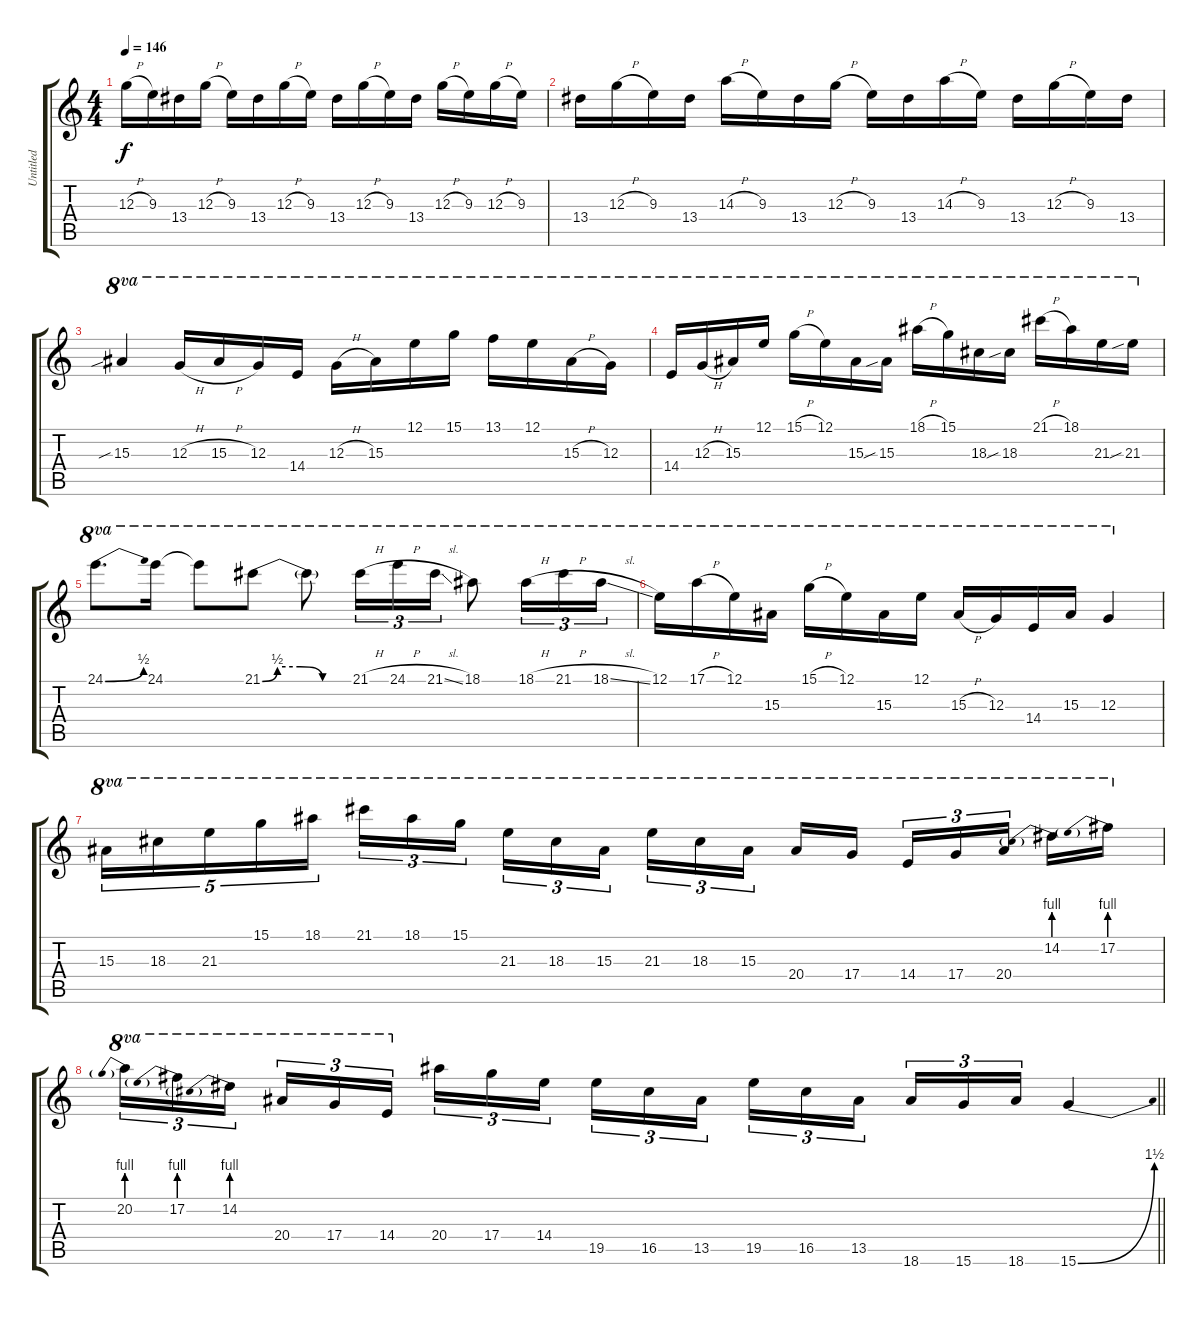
\track ("Untitled" "Untitled") {instrument overdrivenguitar}
\staff {score tabs}
\tuning (E4 B3 G3 D3 A2 E2) {hide}
\ts (4 4)
\tempo 146
\clef g2
\ks c
12.3{h}.16{dy f} 9.3.16 13.4.16 12.3{h}.16 9.3.16 13.4.16 12.3{h}.16 9.3.16 13.4.16 12.3{h}.16 9.3.16 13.4.16 12.3{h}.16 9.3.16 12.3{h}.16 9.3.16 |
13.4.16 12.3{h}.16 9.3.16 13.4.16 14.3{h}.16 9.3.16 13.4.16 12.3{h}.16 9.3.16 13.4.16 14.3{h}.16 9.3.16 13.4.16 12.3{h}.16 9.3.16 13.4.16 |
15.3{sib}.4{ot 8va} 12.3{h}.16{ot 8va} 15.3{h}.16{ot 8va} 12.3.16{ot 8va} 14.4.16{ot 8va} 12.3{h}.16{ot 8va} 15.3.16{ot 8va} 12.1.16{ot 8va} 15.1.16{ot 8va} 13.1.16{ot 8va} 12.1.16{ot 8va} 15.3{h}.16{ot 8va} 12.3.16{ot 8va} |
14.4.16{ot 8va} 12.3{h}.16{ot 8va} 15.3.16{ot 8va} 12.1.16{ot 8va} 15.1{h}.16{ot 8va} 12.1.16{ot 8va} 15.3.16{ot 8va} 15.3{sib}.16{ot 8va} 18.1{h}.16{ot 8va} 15.1.16{ot 8va} 18.3.16{ot 8va} 18.3{sib}.16{ot 8va} 21.1{h}.16{ot 8va} 18.1.16{ot 8va} 21.3.16{ot 8va} 21.3{sib}.16{ot 8va} |
24.1{be (bend 0 0 60 2)}.8{d ot 8va} 24.1.16{ot 8va} 24.1{t}.8{ot 8va} 21.1{be (custom 0 0 10 2 25 2 40 0 60 0)}.8{ot 8va} 21.1{t}.8{ot 8va} 21.1{h}.16{tu (3 2) ot 8va} 24.1{h}.16{tu (3 2) ot 8va} 21.1{sl}.16{tu (3 2) ot 8va} 18.1.8{ot 8va} 18.1{h}.16{tu (3 2) ot 8va} 21.1{h}.16{tu (3 2) ot 8va} 18.1{sl}.16{tu (3 2) ot 8va} |
12.1.16{ot 8va} 17.1{h}.16{ot 8va} 12.1.16{ot 8va} 15.3.16{ot 8va} 15.1{h}.16{ot 8va} 12.1.16{ot 8va} 15.3.16{ot 8va} 12.1.16{ot 8va} 15.3{h}.16{ot 8va} 12.3.16{ot 8va} 14.4.16{ot 8va} 15.3.16{ot 8va} 12.3.4{ot 8va} |
15.3.16{tu (5 4) ot 8va} 18.3.16{tu (5 4) ot 8va} 21.3.16{tu (5 4) ot 8va} 15.1.16{tu (5 4) ot 8va} 18.1.16{tu (5 4) ot 8va} 21.1.16{tu (3 2) ot 8va} 18.1.16{tu (3 2) ot 8va} 15.1.16{tu (3 2) ot 8va beam splitsecondary} 21.3.16{tu (3 2) ot 8va} 18.3.16{tu (3 2) ot 8va} 15.3.16{tu (3 2) ot 8va} 21.3.16{tu (3 2) ot 8va} 18.3.16{tu (3 2) ot 8va} 15.3.16{tu (3 2) ot 8va beam splitsecondary} 20.4.16{ot 8va} 17.4.16{ot 8va} 14.4.16{tu (3 2) ot 8va} 17.4.16{tu (3 2) ot 8va} 20.4.16{tu (3 2) ot 8va beam splitsecondary} 14.2{be (prebend 0 4 60 4)}.16{ot 8va} 17.2{be (prebend 0 4 60 4)}.16{ot 8va} |
\barLineRight lightlight
20.2{be (prebend 0 4 60 4)}.16{tu (3 2) ot 8va} 17.2{be (prebend 0 4 60 4)}.16{tu (3 2) ot 8va} 14.2{be (prebend 0 4 60 4)}.16{tu (3 2) ot 8va beam splitsecondary} 20.4.16{tu (3 2) ot 8va} 17.4.16{tu (3 2) ot 8va} 14.4.16{tu (3 2) ot 8va} 20.4.16{tu (3 2)} 17.4.16{tu (3 2)} 14.4.16{tu (3 2) beam splitsecondary} 19.5.16{tu (3 2)} 16.5.16{tu (3 2)} 13.5.16{tu (3 2)} 19.5.16{tu (3 2)} 16.5.16{tu (3 2)} 13.5.16{tu (3 2) beam splitsecondary} 18.6.16{tu (3 2)} 15.6.16{tu (3 2)} 18.6.16{tu (3 2)} 15.6{be (bend 0 0 60 6)}.4
